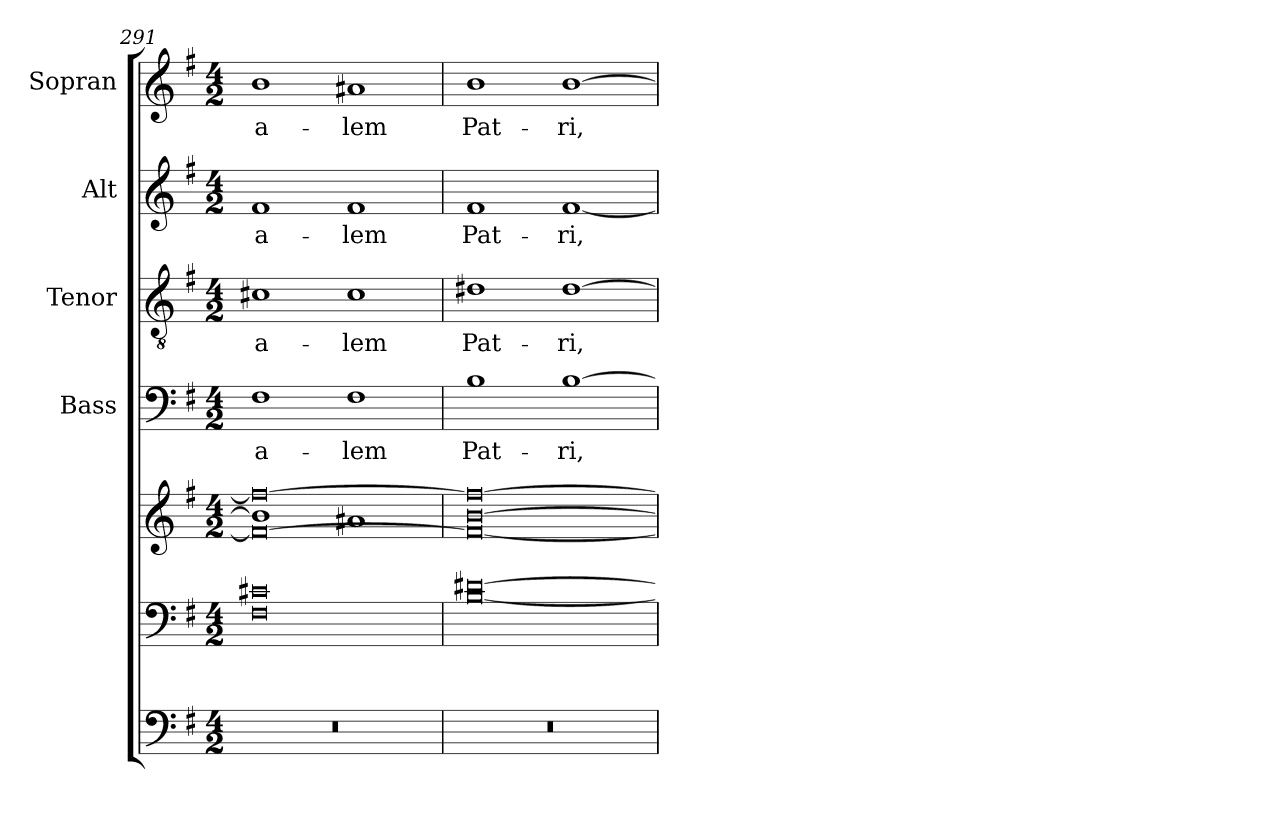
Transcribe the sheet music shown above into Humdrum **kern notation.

**kern	**kern	**kern	**kern	**text	**kern	**text	**kern	**text	**kern	**text
*part6	*part5	*part5	*part4	*part4	*part3	*part3	*part2	*part2	*part1	*part1
*staff7	*staff6	*staff5	*staff4	*staff4	*staff3	*staff3	*staff2	*staff2	*staff1	*staff1
*	*	*	*I"Bass	*	*I"Tenor	*	*I"Alt	*	*I"Sopran	*
*	*	*	*I'B.	*	*I'T.	*	*I'A.	*	*I'S.	*
*clefF4	*clefF4	*clefG2	*clefF4	*	*clefGv2	*	*clefG2	*	*clefG2	*
*k[f#]	*k[f#]	*k[f#]	*k[f#]	*	*k[f#]	*	*k[f#]	*	*k[f#]	*
*G:	*G:	*G:	*G:	*	*G:	*	*G:	*	*G:	*
*M4/2	*M4/2	*M4/2	*M4/2	*	*M4/2	*	*M4/2	*	*M4/2	*
=291	=291	=291	=291	=291	=291	=291	=291	=291	=291	=291
*	*	*^	*	*	*	*	*	*	*	*
!	!	!	!	!	!LO:LY:b	!	!LO:LY:b	!	!LO:LY:b	!	!LO:LY:b
0r	0F# 0c#X	0f#_ 0ff#_	1b]	1F#	-a-	1c#X	-a-	1f#	-a-	1b	-a-
!	!	!	!	!	!LO:LY:b	!	!LO:LY:b	!	!LO:LY:b	!	!LO:LY:b
.	.	.	1a#X	1F#	-lem	1c#	-lem	1f#	-lem	1a#X	-lem
=292	=292	=292	=292	=292	=292	=292	=292	=292	=292	=292	=292
!	!	!	!	!	!LO:LY:b	!	!LO:LY:b	!	!LO:LY:b	!	!LO:LY:b
*	*	*v	*v	*	*	*	*	*	*	*	*
0r	[0B [0d#X	0f#_ [0b 0ff#_	1B	Pat-	1d#X	Pat-	1f#	Pat-	1b	Pat-
!	!	!	!	!LO:LY:b	!	!LO:LY:b	!	!LO:LY:b	!	!LO:LY:b
.	.	.	[1B	-ri,	[1d#	-ri,	[1f#	-ri,	[1b	-ri,
=	=	=	=	=	=	=	=	=	=	=
*-	*-	*-	*-	*-	*-	*-	*-	*-	*-	*-
